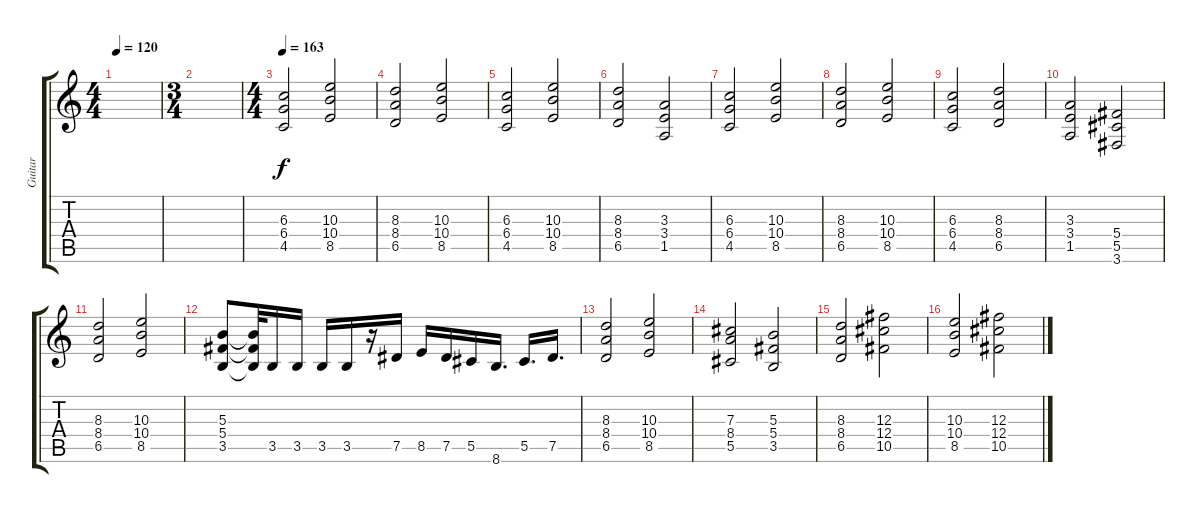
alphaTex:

\track ("Guitar" "Guitar") {instrument distortionguitar}
\staff {score tabs}
\tuning (Eb4 Bb3 Gb3 Db3 Ab2 Eb2) {hide}
\ts (4 4)
\tempo 120
\clef g2
\ks c
|
\ts (3 4)
|
\ts (4 4)
\tempo 163
(6.3 6.4 4.5).2 (10.3 10.4 8.5).2 |
(8.3 8.4 6.5).2 (10.3 10.4 8.5).2 |
(6.3 6.4 4.5).2 (10.3 10.4 8.5).2 |
(8.3 8.4 6.5).2 (3.3 3.4 1.5).2 |
(6.3 6.4 4.5).2 (10.3 10.4 8.5).2 |
(8.3 8.4 6.5).2 (10.3 10.4 8.5).2 |
(6.3 6.4 4.5).2 (8.3 8.4 6.5).2 |
(3.3 3.4 1.5).2 (5.4 5.5 3.6).2 |
(8.3 8.4 6.5).2 (10.3 10.4 8.5).2 |
(5.3 5.4 3.5).8 (5.3{t} 5.4{t} 3.5{t}).32 3.5.16 3.5.16 3.5.16 3.5.16 r.16 7.5.16 8.5.16 7.5.16 5.5.16 8.6.16{d} 5.5.16{d} 7.5.16{d} |
(8.3 8.4 6.5).2 (10.3 10.4 8.5).2 |
(7.3 8.4 5.5).2 (5.3 5.4 3.5).2 |
(8.3 8.4 6.5).2 (12.3 12.4 10.5).2 |
(10.3 10.4 8.5).2 (12.3 12.4 10.5).2
